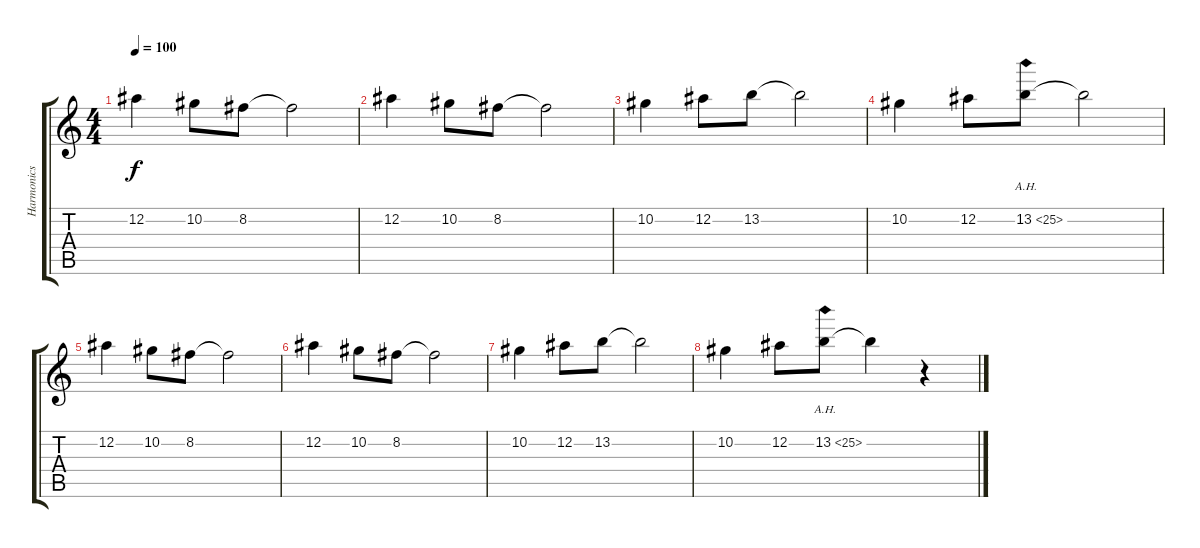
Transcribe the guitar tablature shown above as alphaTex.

\track ("Harmonics" "Harmonics") {instrument distortionguitar}
\staff {score tabs}
\tuning (Eb4 Bb3 Gb3 Db3 Ab2 Eb2) {hide}
\ts (4 4)
\tempo 100
\clef g2
\ks c
12.2.4{dy f instrument distortionguitar} 10.2.8 8.2.8 8.2{t}.2 |
12.2.4 10.2.8 8.2.8 8.2{t}.2 |
10.2.4 12.2.8 13.2.8 13.2{t}.2 |
10.2.4 12.2.8 13.2{ah 12}.8 13.2{t}.2 |
12.2.4 10.2.8 8.2.8 8.2{t}.2 |
12.2.4 10.2.8 8.2.8 8.2{t}.2 |
10.2.4 12.2.8 13.2.8 13.2{t}.2 |
10.2.4 12.2.8 13.2{ah 12}.8 13.2{t}.4 r.4
